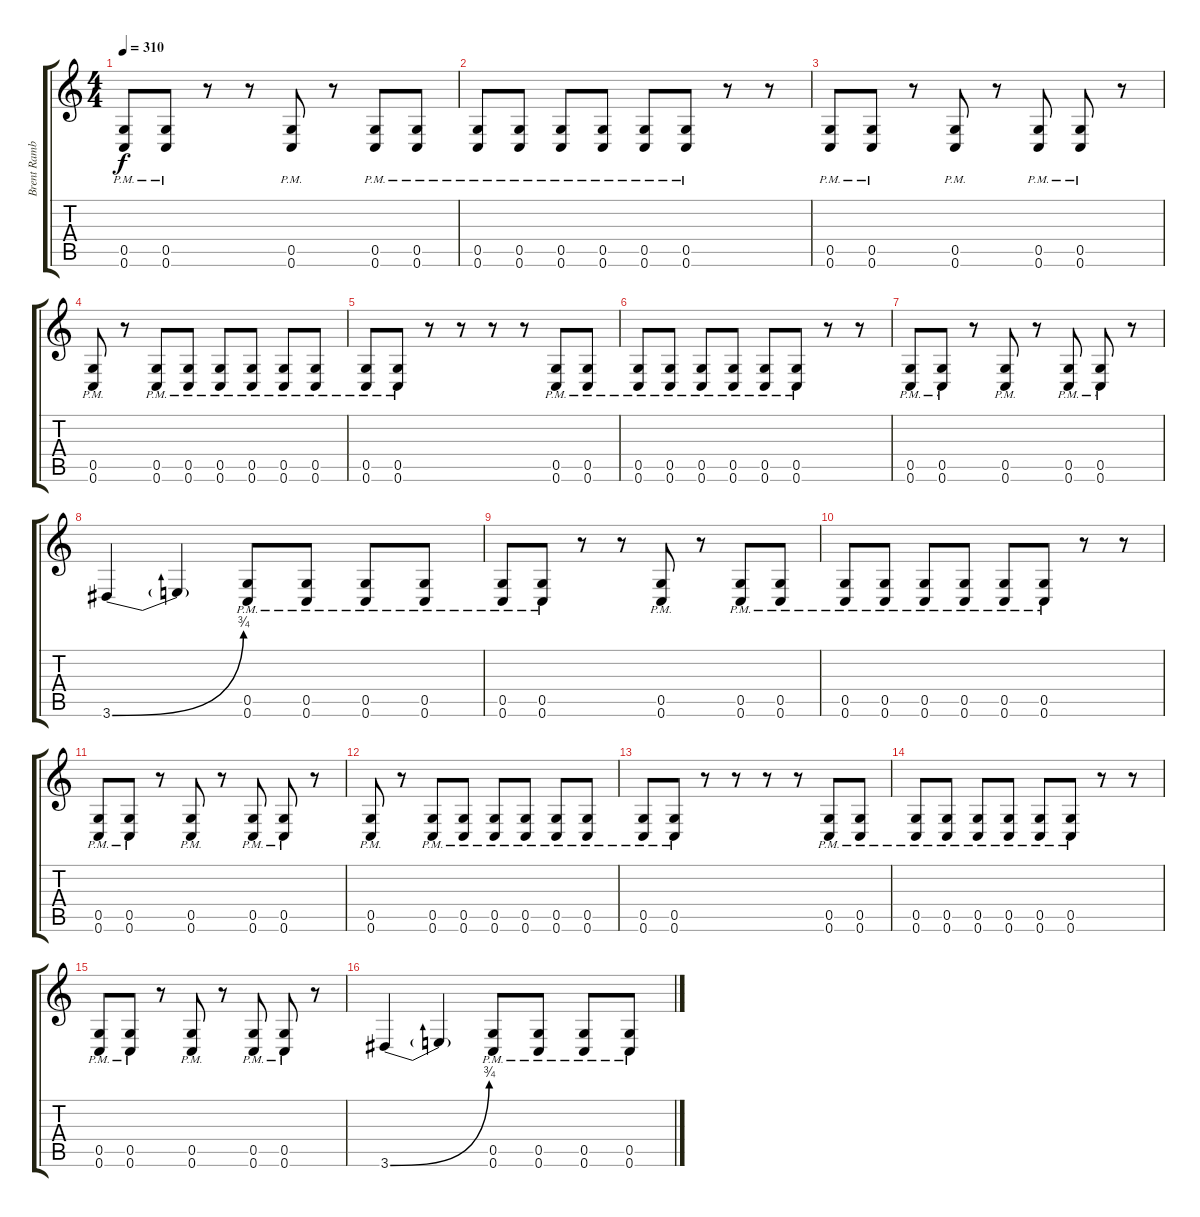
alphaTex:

\track ("Brent Rambler (Guitar 2)" "Brent Ramb") {instrument distortionguitar}
\staff {score tabs}
\tuning (D4 A3 F3 C3 G2 C2) {hide}
\ts (4 4)
\tempo 310
\clef g2
\ks c
(0.5{pm} 0.6{pm}).8{dy f} (0.5{pm} 0.6{pm}).8 r.8 r.8 (0.5{pm} 0.6{pm}).8 r.8 (0.5{pm} 0.6{pm}).8 (0.5{pm} 0.6{pm}).8 |
(0.5{pm} 0.6{pm}).8 (0.5{pm} 0.6{pm}).8 (0.5{pm} 0.6{pm}).8 (0.5{pm} 0.6{pm}).8 (0.5{pm} 0.6{pm}).8 (0.5{pm} 0.6{pm}).8 r.8 r.8 |
(0.5{pm} 0.6{pm}).8 (0.5{pm} 0.6{pm}).8 r.8 (0.5{pm} 0.6{pm}).8 r.8 (0.5{pm} 0.6{pm}).8 (0.5{pm} 0.6{pm}).8 r.8 |
(0.5{pm} 0.6{pm}).8 r.8 (0.5{pm} 0.6{pm}).8 (0.5{pm} 0.6{pm}).8 (0.5{pm} 0.6{pm}).8 (0.5{pm} 0.6{pm}).8 (0.5{pm} 0.6{pm}).8 (0.5{pm} 0.6{pm}).8 |
(0.5{pm} 0.6{pm}).8 (0.5{pm} 0.6{pm}).8 r.8 r.8 r.8 r.8 (0.5{pm} 0.6{pm}).8 (0.5{pm} 0.6{pm}).8 |
(0.5{pm} 0.6{pm}).8 (0.5{pm} 0.6{pm}).8 (0.5{pm} 0.6{pm}).8 (0.5{pm} 0.6{pm}).8 (0.5{pm} 0.6{pm}).8 (0.5{pm} 0.6{pm}).8 r.8 r.8 |
(0.5{pm} 0.6{pm}).8 (0.5{pm} 0.6{pm}).8 r.8 (0.5{pm} 0.6{pm}).8 r.8 (0.5{pm} 0.6{pm}).8 (0.5{pm} 0.6{pm}).8 r.8 |
3.6{be (bend 0 0 60 3)}.4 3.6{t}.4 (0.5{pm} 0.6{pm}).8 (0.5{pm} 0.6{pm}).8 (0.5{pm} 0.6{pm}).8 (0.5{pm} 0.6{pm}).8 |
(0.5{pm} 0.6{pm}).8 (0.5{pm} 0.6{pm}).8 r.8 r.8 (0.5{pm} 0.6{pm}).8 r.8 (0.5{pm} 0.6{pm}).8 (0.5{pm} 0.6{pm}).8 |
(0.5{pm} 0.6{pm}).8 (0.5{pm} 0.6{pm}).8 (0.5{pm} 0.6{pm}).8 (0.5{pm} 0.6{pm}).8 (0.5{pm} 0.6{pm}).8 (0.5{pm} 0.6{pm}).8 r.8 r.8 |
(0.5{pm} 0.6{pm}).8 (0.5{pm} 0.6{pm}).8 r.8 (0.5{pm} 0.6{pm}).8 r.8 (0.5{pm} 0.6{pm}).8 (0.5{pm} 0.6{pm}).8 r.8 |
(0.5{pm} 0.6{pm}).8 r.8 (0.5{pm} 0.6{pm}).8 (0.5{pm} 0.6{pm}).8 (0.5{pm} 0.6{pm}).8 (0.5{pm} 0.6{pm}).8 (0.5{pm} 0.6{pm}).8 (0.5{pm} 0.6{pm}).8 |
(0.5{pm} 0.6{pm}).8 (0.5{pm} 0.6{pm}).8 r.8 r.8 r.8 r.8 (0.5{pm} 0.6{pm}).8 (0.5{pm} 0.6{pm}).8 |
(0.5{pm} 0.6{pm}).8 (0.5{pm} 0.6{pm}).8 (0.5{pm} 0.6{pm}).8 (0.5{pm} 0.6{pm}).8 (0.5{pm} 0.6{pm}).8 (0.5{pm} 0.6{pm}).8 r.8 r.8 |
(0.5{pm} 0.6{pm}).8 (0.5{pm} 0.6{pm}).8 r.8 (0.5{pm} 0.6{pm}).8 r.8 (0.5{pm} 0.6{pm}).8 (0.5{pm} 0.6{pm}).8 r.8 |
3.6{be (bend 0 0 60 3)}.4 3.6{t}.4 (0.5{pm} 0.6{pm}).8 (0.5{pm} 0.6{pm}).8 (0.5{pm} 0.6{pm}).8 (0.5{pm} 0.6{pm}).8
